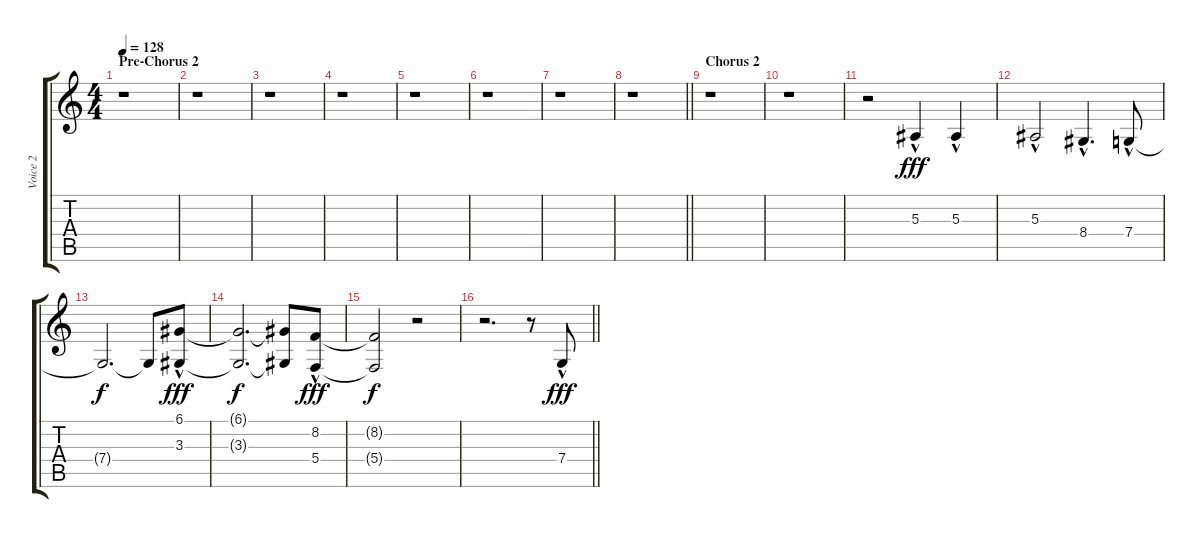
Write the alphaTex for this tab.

\track ("Voice 2" "Voice 2") {instrument choiraahs}
\staff {score tabs}
\tuning (D4 A3 F3 C3 G2 C2) {hide}
\ts (4 4)
\section ("" "Pre-Chorus 2")
\tempo 128
\clef g2
\ks c
r.1{dy f} |
r.1 |
r.1 |
r.1 |
r.1 |
r.1 |
r.1 |
\barLineRight lightlight
r.1 |
\section ("" "Chorus 2")
r.1 |
r.1 |
r.2 5.3{hac}.4{dy fff} 5.3{hac}.4 |
5.3{hac}.2 8.4{hac}.4{d} 7.4{hac}.8 |
7.4{t}.2{d dy f} 7.4{t}.8 (6.1{hac} 3.3{hac}).8{dy fff} |
(6.1{t} 3.3{t}).2{d dy f} (6.1{t} 3.3{t}).8 (8.2{hac} 5.4{hac}).8{dy fff} |
(8.2{t} 5.4{t}).2{dy f} r.2 |
\barLineRight lightlight
r.2{d} r.8 7.4{hac}.8{dy fff}
